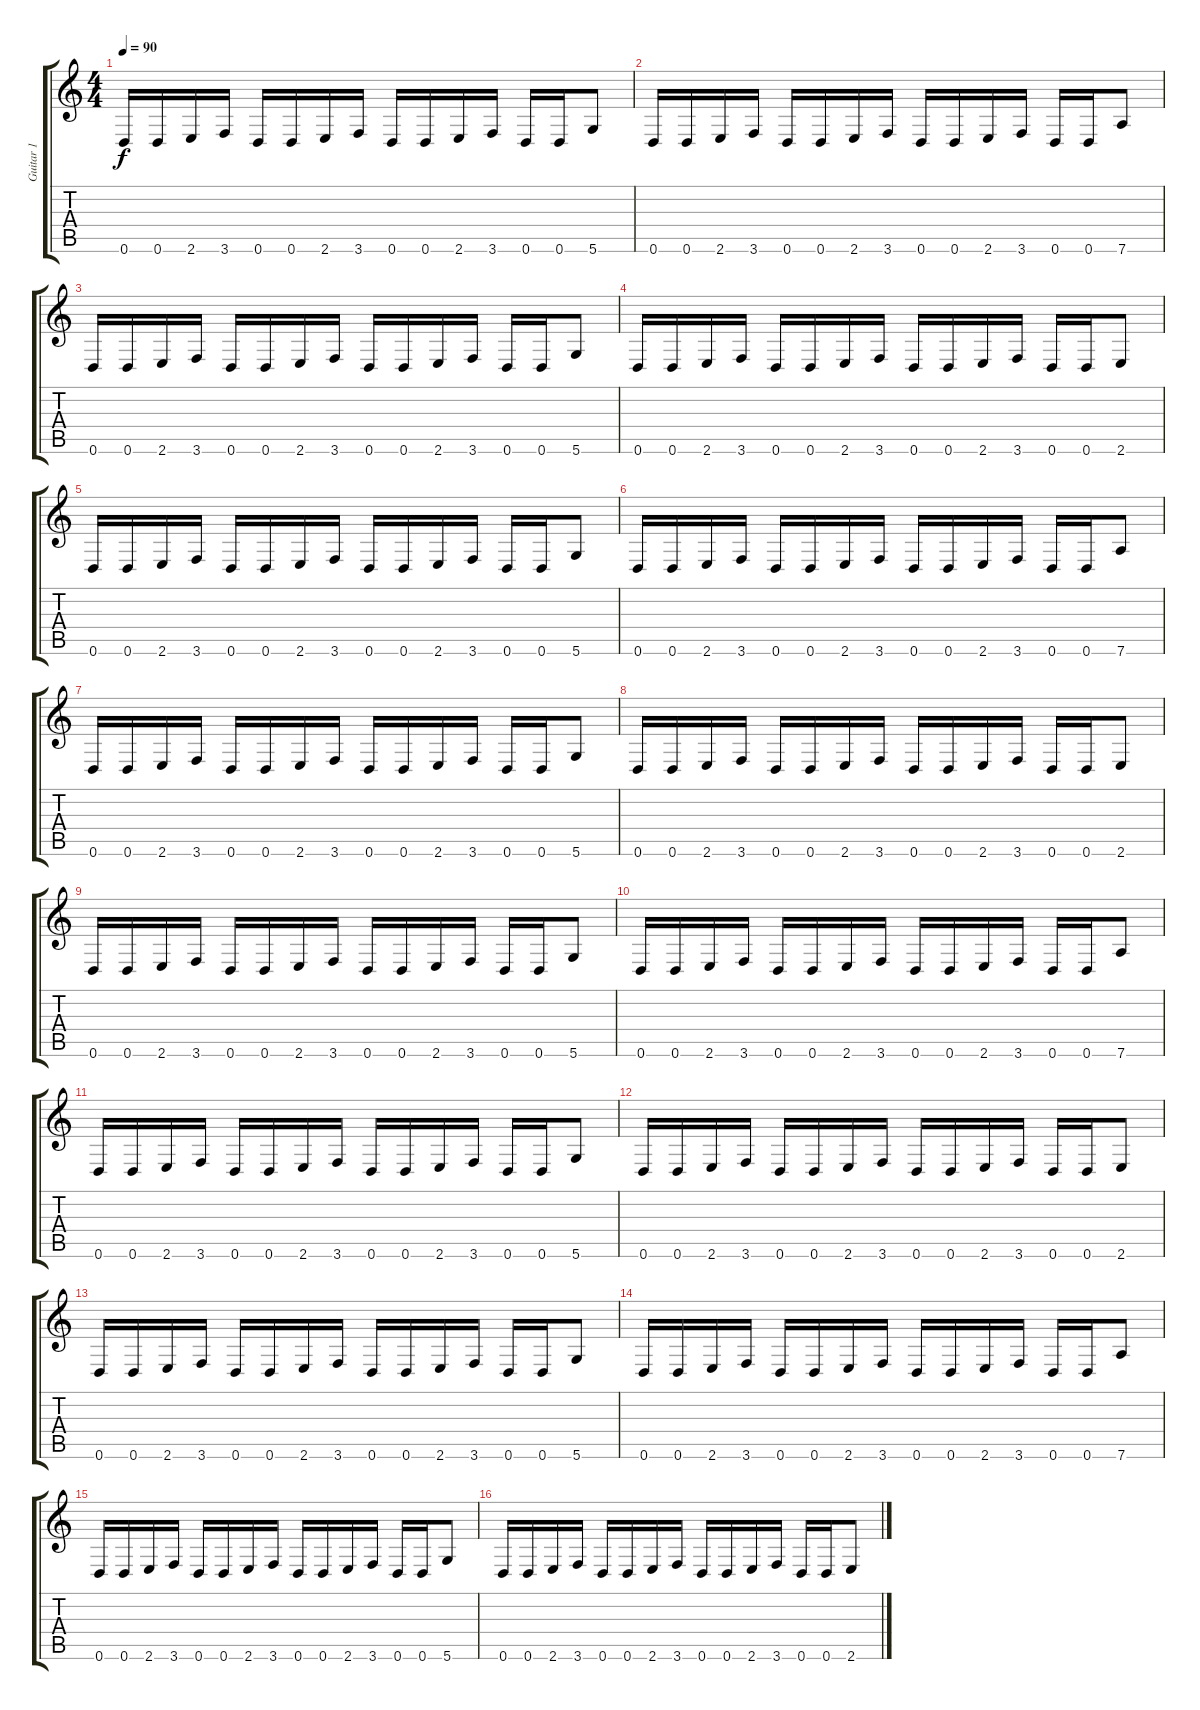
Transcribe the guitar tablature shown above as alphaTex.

\track ("Guitar 1" "Guitar 1") {instrument distortionguitar}
\staff {score tabs}
\tuning (E4 B3 G3 D3 A2 D2) {hide}
\ts (4 4)
\tempo 90
\clef g2
\ks c
0.6.16{dy f} 0.6.16 2.6.16 3.6.16 0.6.16 0.6.16 2.6.16 3.6.16 0.6.16 0.6.16 2.6.16 3.6.16 0.6.16 0.6.16 5.6.8 |
0.6.16 0.6.16 2.6.16 3.6.16 0.6.16 0.6.16 2.6.16 3.6.16 0.6.16 0.6.16 2.6.16 3.6.16 0.6.16 0.6.16 7.6.8 |
0.6.16 0.6.16 2.6.16 3.6.16 0.6.16 0.6.16 2.6.16 3.6.16 0.6.16 0.6.16 2.6.16 3.6.16 0.6.16 0.6.16 5.6.8 |
0.6.16 0.6.16 2.6.16 3.6.16 0.6.16 0.6.16 2.6.16 3.6.16 0.6.16 0.6.16 2.6.16 3.6.16 0.6.16 0.6.16 2.6.8 |
0.6.16 0.6.16 2.6.16 3.6.16 0.6.16 0.6.16 2.6.16 3.6.16 0.6.16 0.6.16 2.6.16 3.6.16 0.6.16 0.6.16 5.6.8 |
0.6.16 0.6.16 2.6.16 3.6.16 0.6.16 0.6.16 2.6.16 3.6.16 0.6.16 0.6.16 2.6.16 3.6.16 0.6.16 0.6.16 7.6.8 |
0.6.16 0.6.16 2.6.16 3.6.16 0.6.16 0.6.16 2.6.16 3.6.16 0.6.16 0.6.16 2.6.16 3.6.16 0.6.16 0.6.16 5.6.8 |
0.6.16 0.6.16 2.6.16 3.6.16 0.6.16 0.6.16 2.6.16 3.6.16 0.6.16 0.6.16 2.6.16 3.6.16 0.6.16 0.6.16 2.6.8 |
0.6.16 0.6.16 2.6.16 3.6.16 0.6.16 0.6.16 2.6.16 3.6.16 0.6.16 0.6.16 2.6.16 3.6.16 0.6.16 0.6.16 5.6.8 |
0.6.16 0.6.16 2.6.16 3.6.16 0.6.16 0.6.16 2.6.16 3.6.16 0.6.16 0.6.16 2.6.16 3.6.16 0.6.16 0.6.16 7.6.8 |
0.6.16 0.6.16 2.6.16 3.6.16 0.6.16 0.6.16 2.6.16 3.6.16 0.6.16 0.6.16 2.6.16 3.6.16 0.6.16 0.6.16 5.6.8 |
0.6.16 0.6.16 2.6.16 3.6.16 0.6.16 0.6.16 2.6.16 3.6.16 0.6.16 0.6.16 2.6.16 3.6.16 0.6.16 0.6.16 2.6.8 |
0.6.16 0.6.16 2.6.16 3.6.16 0.6.16 0.6.16 2.6.16 3.6.16 0.6.16 0.6.16 2.6.16 3.6.16 0.6.16 0.6.16 5.6.8 |
0.6.16 0.6.16 2.6.16 3.6.16 0.6.16 0.6.16 2.6.16 3.6.16 0.6.16 0.6.16 2.6.16 3.6.16 0.6.16 0.6.16 7.6.8 |
0.6.16 0.6.16 2.6.16 3.6.16 0.6.16 0.6.16 2.6.16 3.6.16 0.6.16 0.6.16 2.6.16 3.6.16 0.6.16 0.6.16 5.6.8 |
0.6.16 0.6.16 2.6.16 3.6.16 0.6.16 0.6.16 2.6.16 3.6.16 0.6.16 0.6.16 2.6.16 3.6.16 0.6.16 0.6.16 2.6.8
